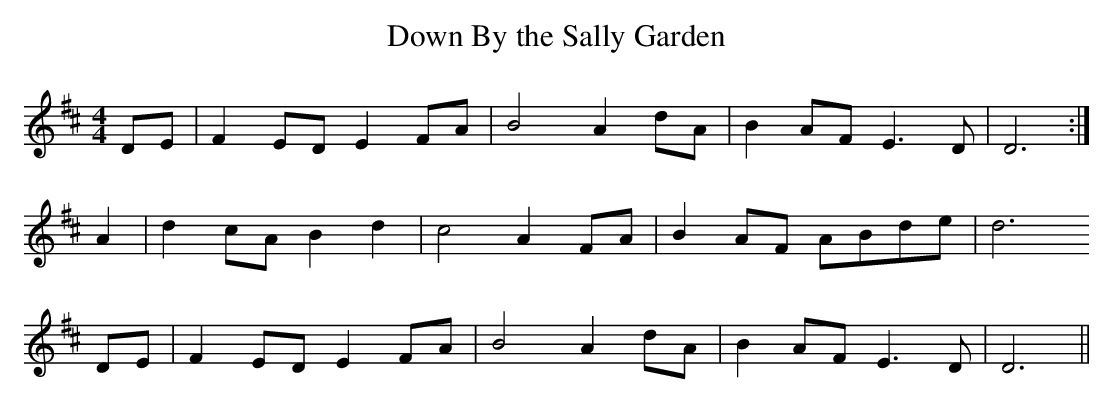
X:1
T:Down By the Sally Garden
L:1/8
M:4/4
K:D
DE | F2 ED E2 FA | B4 A2 dA | B2 AF E3 D | D6 :|
A2 | d2 cA B2 d2 | c4 A2 FA | B2 AF ABde | d6
DE | F2 ED E2 FA | B4 A2 dA | B2 AF E3 D | D6 ||
